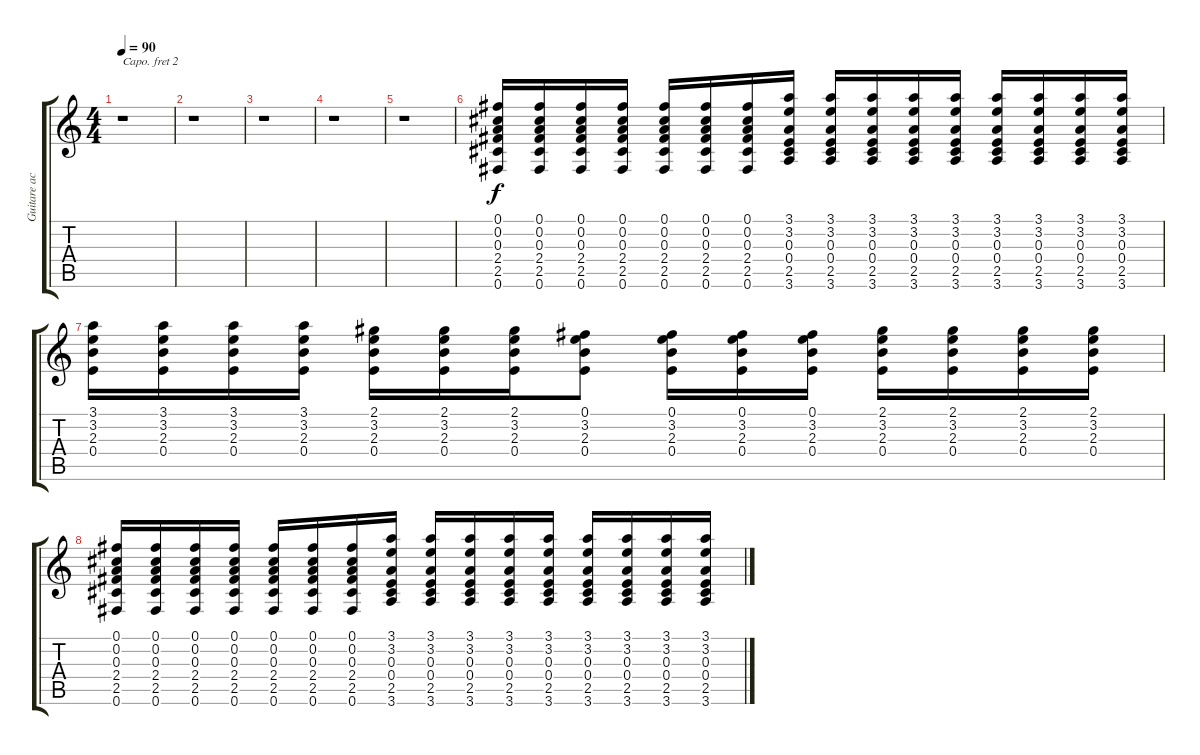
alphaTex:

\track ("Guitare acoustique (capo 2)" "Guitare ac") {instrument acousticguitarnylon}
\staff {score tabs}
\capo 2
\tuning (E4 B3 G3 D3 A2 E2) {hide}
\ts (4 4)
\tempo 90
\clef g2
\ks c
r.1{dy f instrument acousticguitarnylon} |
r.1 |
r.1 |
r.1 |
r.1 |
(0.1 0.2 0.3 2.4 2.5 0.6).16 (0.1 0.2 0.3 2.4 2.5 0.6).16 (0.1 0.2 0.3 2.4 2.5 0.6).16 (0.1 0.2 0.3 2.4 2.5 0.6).16 (0.1 0.2 0.3 2.4 2.5 0.6).16 (0.1 0.2 0.3 2.4 2.5 0.6).16 (0.1 0.2 0.3 2.4 2.5 0.6).16 (3.1 3.2 0.3 0.4 2.5 3.6).16 (3.1 3.2 0.3 0.4 2.5 3.6).16 (3.1 3.2 0.3 0.4 2.5 3.6).16 (3.1 3.2 0.3 0.4 2.5 3.6).16 (3.1 3.2 0.3 0.4 2.5 3.6).16 (3.1 3.2 0.3 0.4 2.5 3.6).16 (3.1 3.2 0.3 0.4 2.5 3.6).16 (3.1 3.2 0.3 0.4 2.5 3.6).16 (3.1 3.2 0.3 0.4 2.5 3.6).16 |
(3.1 3.2 2.3 0.4).16 (3.1 3.2 2.3 0.4).16 (3.1 3.2 2.3 0.4).16 (3.1 3.2 2.3 0.4).16 (2.1 3.2 2.3 0.4).16 (2.1 3.2 2.3 0.4).16 (2.1 3.2 2.3 0.4).16 (0.1 3.2 2.3 0.4).8 (0.1 3.2 2.3 0.4).16 (0.1 3.2 2.3 0.4).16 (0.1 3.2 2.3 0.4).16 (2.1 3.2 2.3 0.4).16 (2.1 3.2 2.3 0.4).16 (2.1 3.2 2.3 0.4).16 (2.1 3.2 2.3 0.4).16 |
(0.1 0.2 0.3 2.4 2.5 0.6).16 (0.1 0.2 0.3 2.4 2.5 0.6).16 (0.1 0.2 0.3 2.4 2.5 0.6).16 (0.1 0.2 0.3 2.4 2.5 0.6).16 (0.1 0.2 0.3 2.4 2.5 0.6).16 (0.1 0.2 0.3 2.4 2.5 0.6).16 (0.1 0.2 0.3 2.4 2.5 0.6).16 (3.1 3.2 0.3 0.4 2.5 3.6).16 (3.1 3.2 0.3 0.4 2.5 3.6).16 (3.1 3.2 0.3 0.4 2.5 3.6).16 (3.1 3.2 0.3 0.4 2.5 3.6).16 (3.1 3.2 0.3 0.4 2.5 3.6).16 (3.1 3.2 0.3 0.4 2.5 3.6).16 (3.1 3.2 0.3 0.4 2.5 3.6).16 (3.1 3.2 0.3 0.4 2.5 3.6).16 (3.1 3.2 0.3 0.4 2.5 3.6).16
